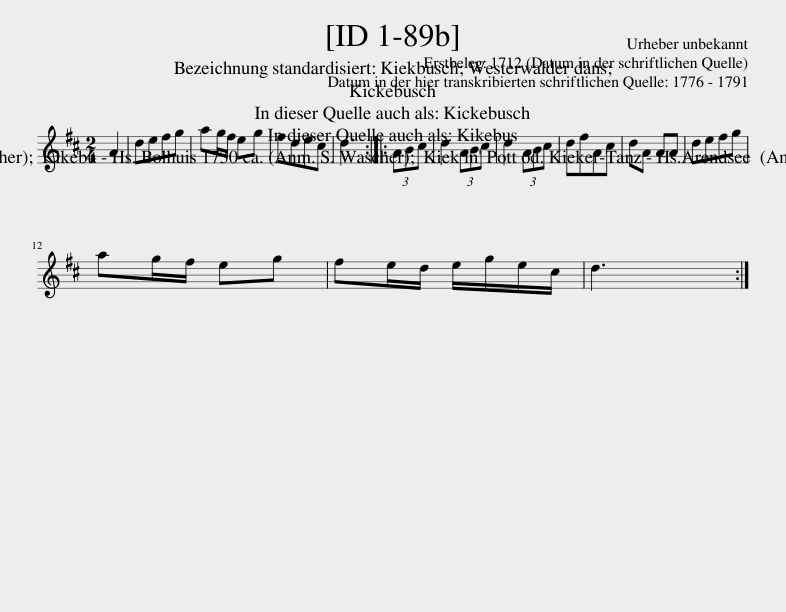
X:1
L:1/8
M:2/4
I:linebreak $
K:D
V:1 treble
V:1
 A2 | defg | ag/f/ eg | fdec | d3 :: %5
 (3ABc | d2 (3ABc | d2 (3ABc | dfAc | dA AA | %10
 defg |$ ag/f/ eg | fe/d/ e/g/e/c/ | d3 :| %14
